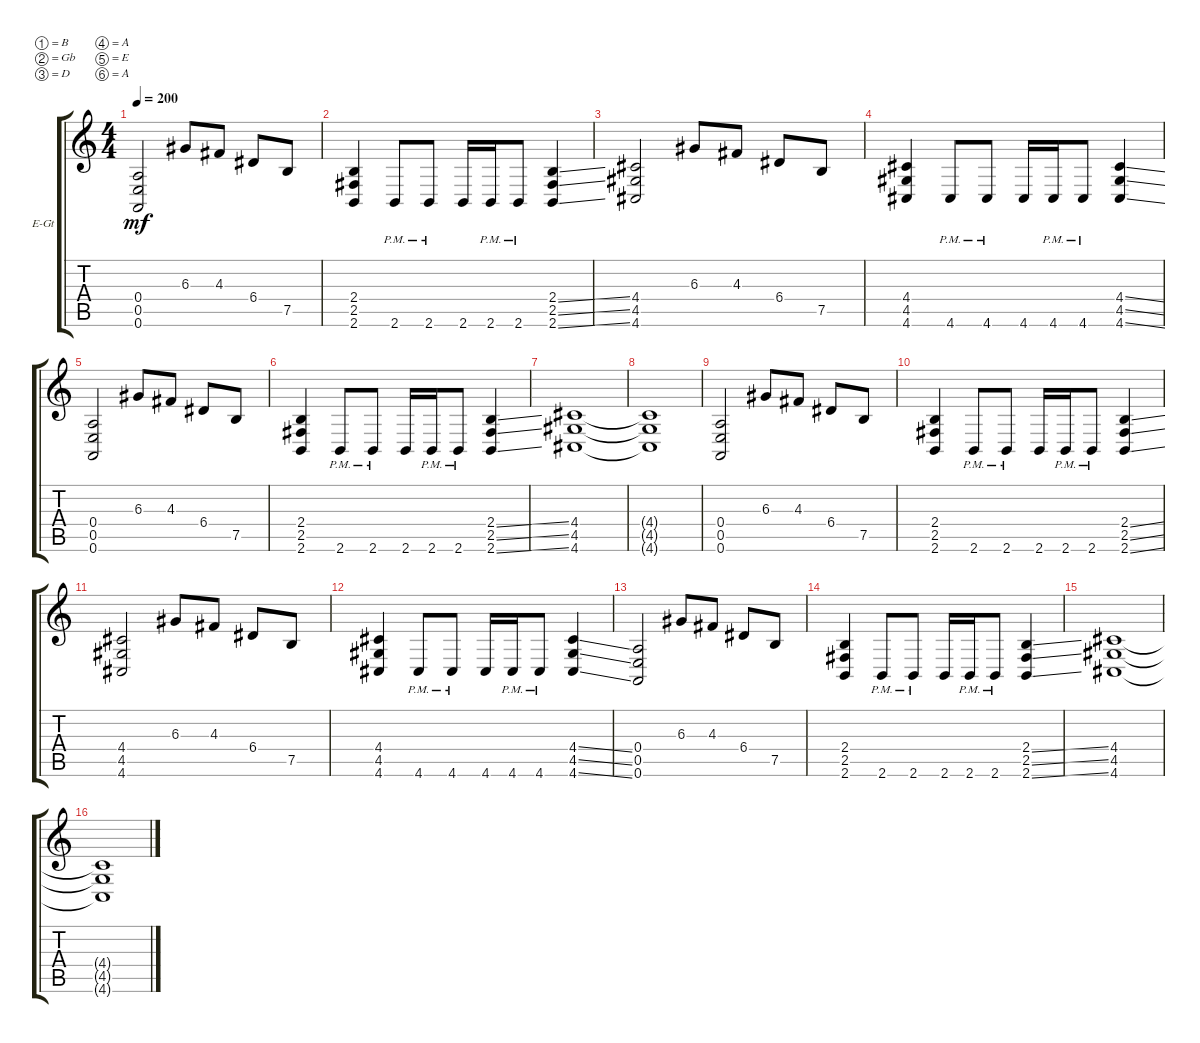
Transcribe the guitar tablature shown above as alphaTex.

\bracketExtendMode groupsimilarinstruments
\firstSystemTrackNameOrientation horizontal
\otherSystemsTrackNameOrientation horizontal
\track ("La Metalcoreuse" "E-Gt") {instrument distortionguitar}
\staff {score tabs}
\tuning (B3 Gb3 D3 A2 E2 A1)
\ts (4 4)
\beaming (8 2 2 2 2)
\tempo 200
\clef g2
\ks c
(0.4 0.5 0.6).2{dy mf instrument distortionguitar} 6.3.8 4.3.8 6.4.8 7.5.8 |
(2.4 2.5 2.6).4 2.6{pm}.8 2.6{pm}.8 2.6.16 2.6{pm}.16 2.6{pm}.8 (2.4{ss} 2.5{ss} 2.6{ss}).4 |
(4.4 4.5 4.6).2 6.3.8 4.3.8 6.4.8 7.5.8 |
(4.4 4.5 4.6).4 4.6{pm}.8 4.6{pm}.8 4.6.16 4.6{pm}.16 4.6{pm}.8 (4.4{ss} 4.5{ss} 4.6{ss}).4 |
(0.4 0.5 0.6).2 6.3.8 4.3.8 6.4.8 7.5.8 |
(2.4 2.5 2.6).4 2.6{pm}.8 2.6{pm}.8 2.6.16 2.6{pm}.16 2.6{pm}.8 (2.4{ss} 2.5{ss} 2.6{ss}).4 |
(4.4 4.5 4.6).1 |
(4.6{t} 4.5{t} 4.4{t}).1 |
(0.4 0.5 0.6).2 6.3.8 4.3.8 6.4.8 7.5.8 |
(2.4 2.5 2.6).4 2.6{pm}.8 2.6{pm}.8 2.6.16 2.6{pm}.16 2.6{pm}.8 (2.4{ss} 2.5{ss} 2.6{ss}).4 |
(4.4 4.5 4.6).2 6.3.8 4.3.8 6.4.8 7.5.8 |
(4.4 4.5 4.6).4 4.6{pm}.8 4.6{pm}.8 4.6.16 4.6{pm}.16 4.6{pm}.8 (4.4{ss} 4.5{ss} 4.6{ss}).4 |
(0.4 0.5 0.6).2 6.3.8 4.3.8 6.4.8 7.5.8 |
(2.4 2.5 2.6).4 2.6{pm}.8 2.6{pm}.8 2.6.16 2.6{pm}.16 2.6{pm}.8 (2.4{ss} 2.5{ss} 2.6{ss}).4 |
(4.4 4.5 4.6).1 |
(4.6{t} 4.5{t} 4.4{t}).1
